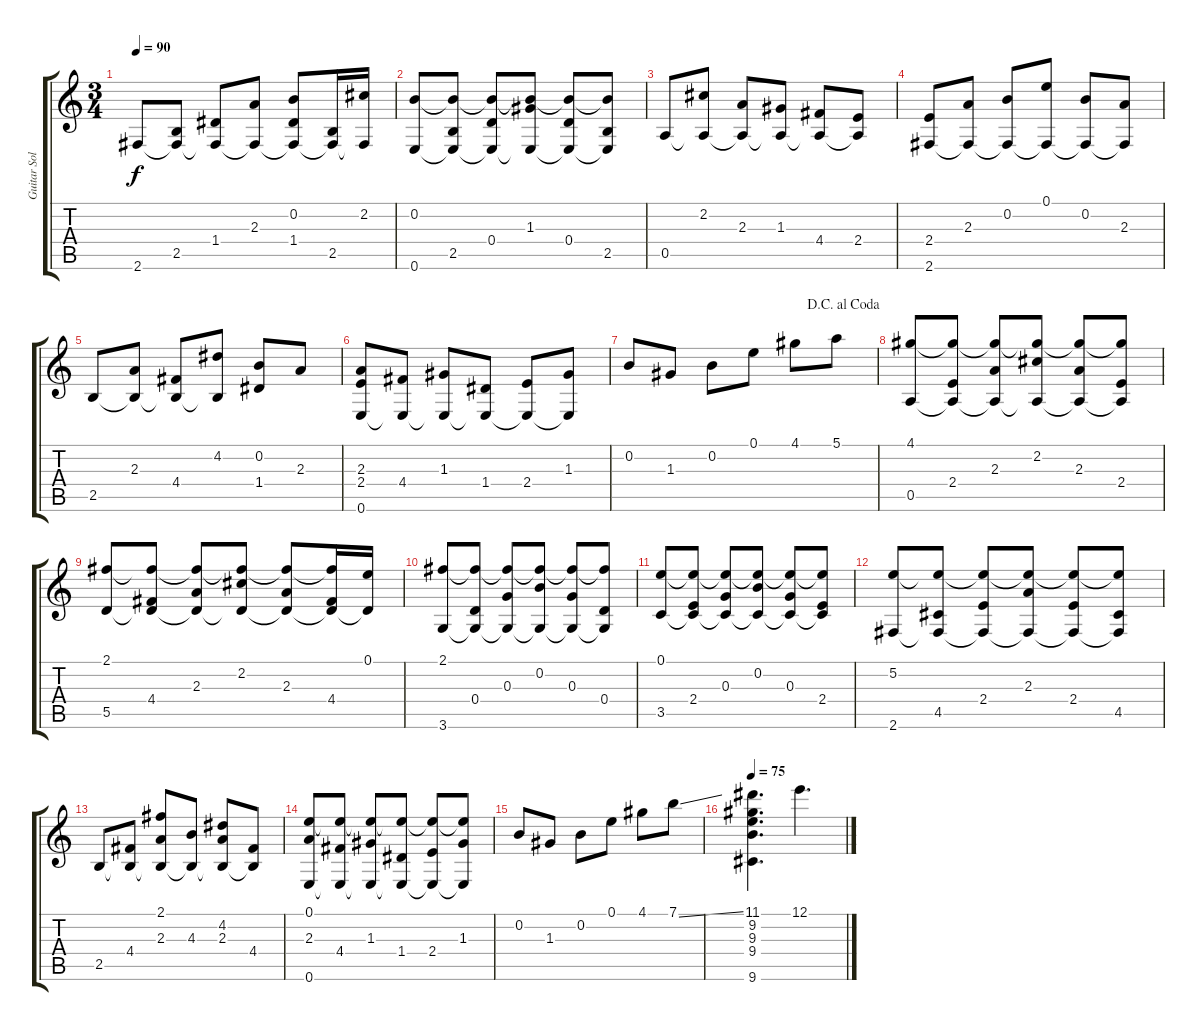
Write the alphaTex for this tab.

\track ("Guitar Solo" "Guitar Sol") {instrument acousticguitarnylon}
\staff {score tabs}
\tuning (E4 B3 G3 D3 A2 E2) {hide}
\ts (3 4)
\tempo 90
\clef g2
\ks c
2.6.8{dy f} (2.5 2.6{t}).8 (1.4 2.6{t}).8 (2.3 2.6{t}).8 (0.2 1.4 2.6{t}).8 (2.5 2.6{t}).16 (2.2 2.6{t}).16 |
(0.2 0.6).8 (0.2{t} 2.5 0.6{t}).8 (0.2{t} 0.4 0.6{t}).8 (0.2{t} 1.3 0.6{t}).8 (0.2{t} 0.4 0.6{t}).8 (0.2{t} 2.5 0.6{t}).8 |
0.5.8 (2.2 0.5{t}).8 (2.3 0.5{t}).8 (1.3 0.5{t}).8 (4.4 0.5{t}).8 (2.4 0.5{t}).8 |
(2.4 2.6).8 (2.3 2.6{t}).8 (0.2 2.6{t}).8 (0.1 2.6{t}).8 (0.2 2.6{t}).8 (2.3 2.6{t}).8 |
2.5.8 (2.3 2.5{t}).8 (4.4 2.5{t}).8 (4.2 2.5{t}).8 (0.2 1.4).8 2.3.8 |
(2.3 2.4 0.6).8 (4.4 0.6{t}).8 (1.3 0.6{t}).8 (1.4 0.6{t}).8 (2.4 0.6{t}).8 (1.3 0.6{t}).8 |
\jump dacapoalcoda
0.2.8 1.3.8 0.2.8 0.1.8 4.1.8 5.1.8 |
(4.1 0.5).8 (4.1{t} 2.4 0.5{t}).8 (4.1{t} 2.3 0.5{t}).8 (4.1{t} 2.2 0.5{t}).8 (4.1{t} 2.3 0.5{t}).8 (4.1{t} 2.4 0.5{t}).8 |
(2.1 5.5).8 (2.1{t} 4.4 5.5{t}).8 (2.1{t} 2.3 5.5{t}).8 (2.1{t} 2.2 5.5{t}).8 (2.1{t} 2.3 5.5{t}).8 (2.1{t} 4.4 5.5{t}).16 (0.1 5.5{t}).16 |
(2.1 3.6).8 (2.1{t} 0.4 3.6{t}).8 (2.1{t} 0.3 3.6{t}).8 (2.1{t} 0.2 3.6{t}).8 (2.1{t} 0.3 3.6{t}).8 (2.1{t} 0.4 3.6{t}).8 |
(0.1 3.5).8 (0.1{t} 2.4 3.5{t}).8 (0.1{t} 0.3 3.5{t}).8 (0.1{t} 0.2 3.5{t}).8 (0.1{t} 0.3 3.5{t}).8 (0.1{t} 2.4 3.5{t}).8 |
(5.2 2.6).8 (5.2{t} 4.5 2.6{t}).8 (5.2{t} 2.4 2.6{t}).8 (5.2{t} 2.3 2.6{t}).8 (5.2{t} 2.4 2.6{t}).8 (5.2{t} 4.5 2.6{t}).8 |
2.5.8 (4.4 2.5{t}).8 (2.1 2.3 2.5{t}).8 (4.3 2.5{t}).8 (4.2 2.3 2.5{t}).8 (4.4 2.5{t}).8 |
(0.1 2.3 0.6).8 (0.1{t} 4.4 0.6{t}).8 (0.1{t} 1.3 0.6{t}).8 (0.1{t} 1.4 0.6{t}).8 (0.1{t} 2.4 0.6{t}).8 (0.1{t} 1.3 0.6{t}).8 |
0.2.8 1.3.8 0.2.8 0.1.8 4.1.8 7.1{ss}.8 |
\tempo 75
(11.1 9.2 9.3 9.4 9.6).4{d} 12.1.4{d}
